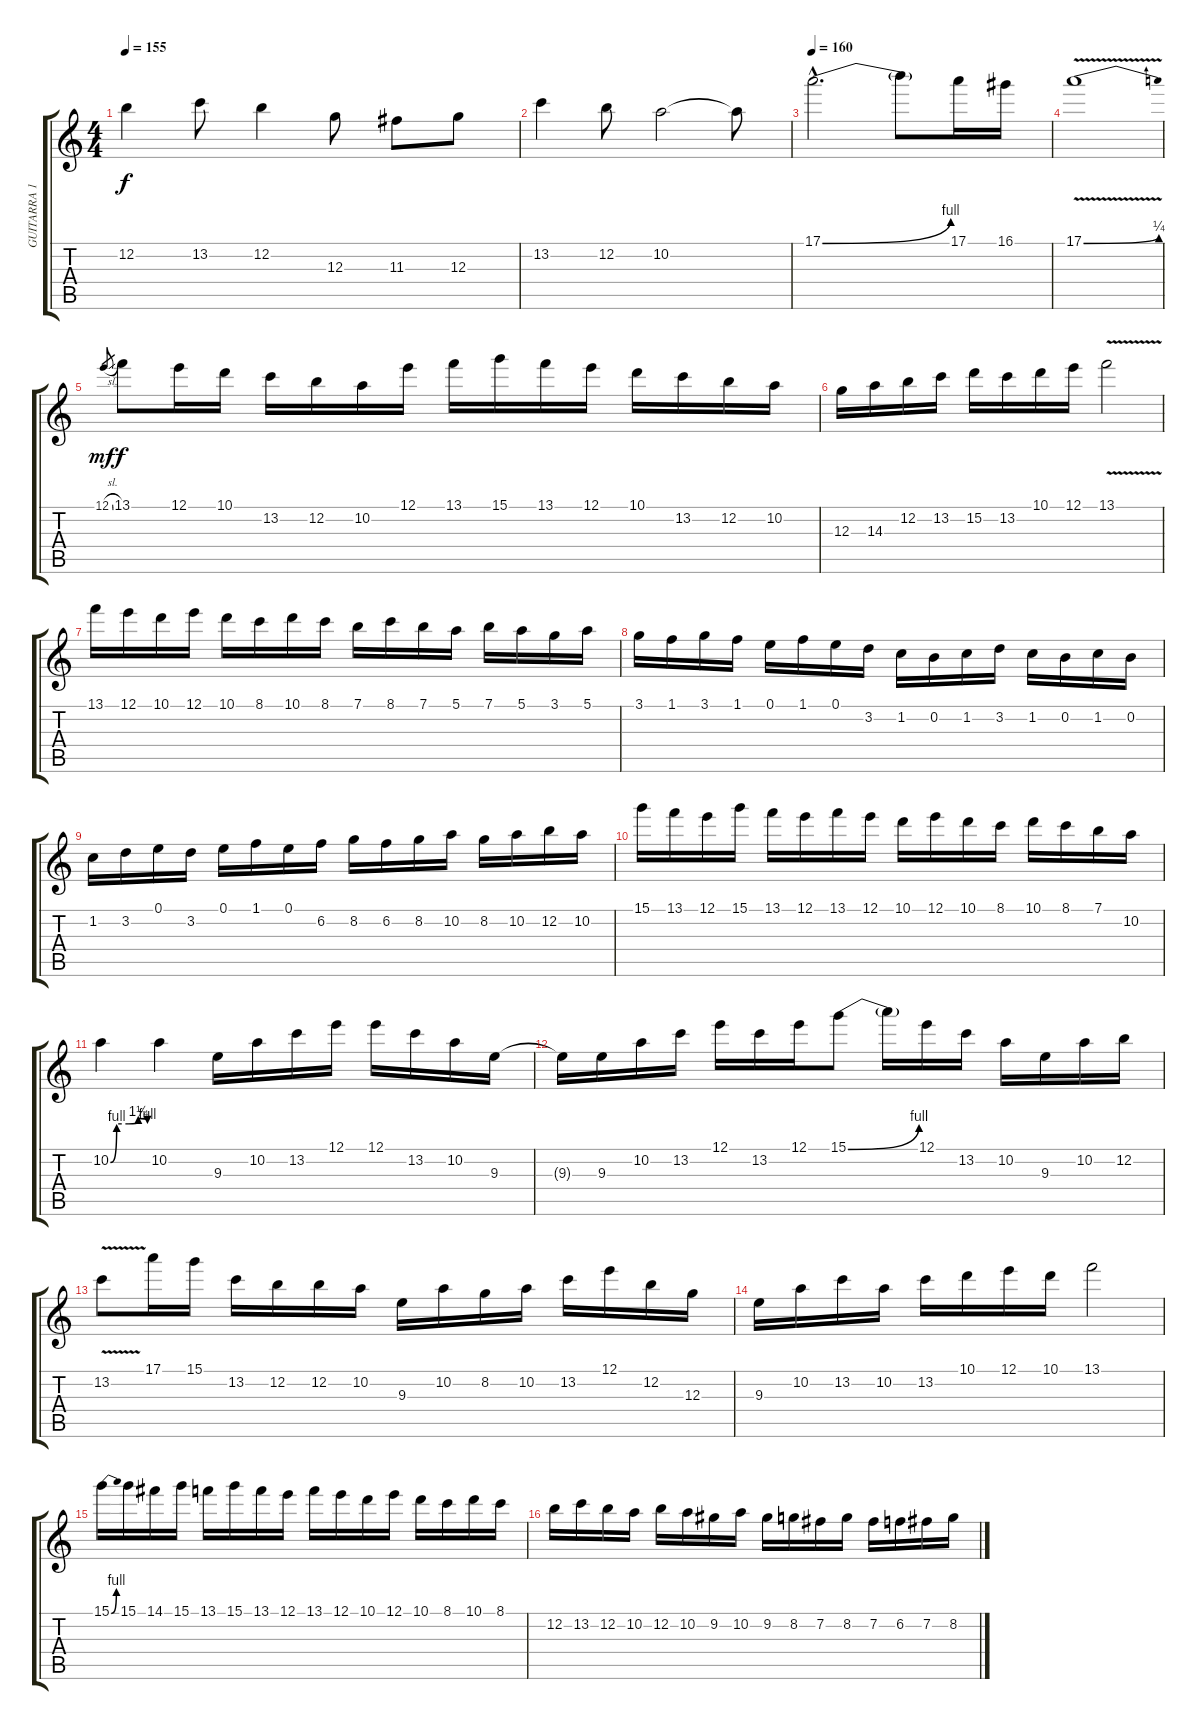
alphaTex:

\track ("GUITARRA 1" "GUITARRA 1") {instrument distortionguitar}
\staff {score tabs}
\tuning (E4 B3 G3 D3 A2 E2) {hide}
\ts (4 4)
\tempo 155
\clef g2
\ks c
12.2.4{dy f} 13.2.8 12.2.4 12.3.8 11.3.8 12.3.8 |
13.2.4 12.2.8 10.2.2 10.2{t}.8 |
\tempo 160
17.1{be (bend 0 0 60 4) hac}.2{d} 17.1{t}.8 17.1.16 16.1.16 |
17.1{be (bend 0 0 60 1) v}.1 |
12.1{sl}.8{gr dy mf} 13.1.8{dy f} 12.1.16 10.1.16 13.2.16 12.2.16 10.2.16 12.1.16 13.1.16 15.1.16 13.1.16 12.1.16 10.1.16 13.2.16 12.2.16 10.2.16 |
12.3.16 14.3.16 12.2.16 13.2.16 15.2.16 13.2.16 10.1.16 12.1.16 13.1{v}.2 |
13.1.16 12.1.16 10.1.16 12.1.16 10.1.16 8.1.16 10.1.16 8.1.16 7.1.16 8.1.16 7.1.16 5.1.16 7.1.16 5.1.16 3.1.16 5.1.16 |
3.1.16 1.1.16 3.1.16 1.1.16 0.1.16 1.1.16 0.1.16 3.2.16 1.2.16 0.2.16 1.2.16 3.2.16 1.2.16 0.2.16 1.2.16 0.2.16 |
1.2.16 3.2.16 0.1.16 3.2.16 0.1.16 1.1.16 0.1.16 6.2.16 8.2.16 6.2.16 8.2.16 10.2.16 8.2.16 10.2.16 12.2.16 10.2.16 |
15.1.16 13.1.16 12.1.16 15.1.16 13.1.16 12.1.16 13.1.16 12.1.16 10.1.16 12.1.16 10.1.16 8.1.16 10.1.16 8.1.16 7.1.16 10.2.16 |
10.2{be (custom 0 0 10 4 30 4 45 5 60 4)}.4 10.2.4 9.3.16 10.2.16 13.2.16 12.1.16 12.1.16 13.2.16 10.2.16 9.3.16 |
9.3{t}.16 9.3.16 10.2.16 13.2.16 12.1.16 13.2.16 12.1.16 15.1{be (bend 0 0 60 4)}.8 15.1{t}.16 12.1.16 13.2.16 10.2.16 9.3.16 10.2.16 12.2.16 |
13.2{v}.8 17.1.16 15.1.16 13.2.16 12.2.16 12.2.16 10.2.16 9.3.16 10.2.16 8.2.16 10.2.16 13.2.16 12.1.16 12.2.16 12.3.16 |
9.3.16 10.2.16 13.2.16 10.2.16 13.2.16 10.1.16 12.1.16 10.1.16 13.1.2 |
15.1{be (bend 0 0 60 4)}.16 15.1.16 14.1.16 15.1.16 13.1.16 15.1.16 13.1.16 12.1.16 13.1.16 12.1.16 10.1.16 12.1.16 10.1.16 8.1.16 10.1.16 8.1.16 |
12.2.16 13.2.16 12.2.16 10.2.16 12.2.16 10.2.16 9.2.16 10.2.16 9.2.16 8.2.16 7.2.16 8.2.16 7.2.16 6.2.16 7.2.16 8.2.16
